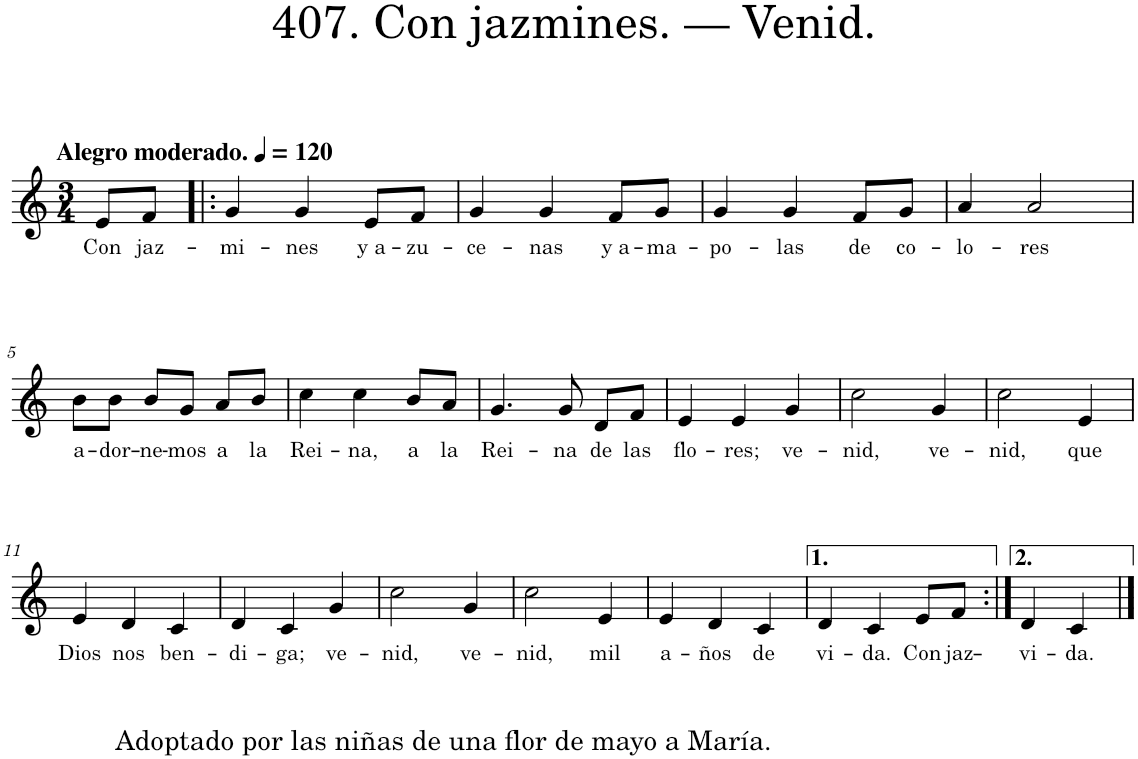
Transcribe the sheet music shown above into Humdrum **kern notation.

**kern	**text
*part1	*part1
*staff1	*staff1
*I"Piano	*
*I'Pno.	*
*clefG2	*
*k[]	*
*M3/4	*
*MM120	*
=	=
!LO:TX:a:B:t=Alegro moderado.	!
!	!LO:LY:b
8e/L	Con
!	!LO:LY:b
8f/J	jaz-
=1!|:	=1!|:
!	!LO:LY:b
4g/	-mi-
!	!LO:LY:b
4g/	-nes
!	!LO:LY:b
8e/L	y a-
!	!LO:LY:b
8f/J	-zu-
=2	=2
!	!LO:LY:b
4g/	-ce-
!	!LO:LY:b
4g/	-nas
!	!LO:LY:b
8f/L	y a-
!	!LO:LY:b
8g/J	-ma-
=3	=3
!	!LO:LY:b
4g/	-po-
!	!LO:LY:b
4g/	-las
!	!LO:LY:b
8f/L	de
!	!LO:LY:b
8g/J	co-
=4	=4
!	!LO:LY:b
4a/	-lo-
!	!LO:LY:b
2a/	-res
!!LO:LB:g=z
=5	=5
!	!LO:LY:b
8b\L	a-
!	!LO:LY:b
8b\J	-dor-
!	!LO:LY:b
8b/L	-ne-
!	!LO:LY:b
8g/J	-mos
!	!LO:LY:b
8a/L	a
!	!LO:LY:b
8b/J	la
=6	=6
!	!LO:LY:b
4cc\	Rei-
!	!LO:LY:b
4cc\	-na,
!	!LO:LY:b
8b/L	a
!	!LO:LY:b
8a/J	la
=7	=7
!	!LO:LY:b
4.g/	Rei-
!	!LO:LY:b
8g/	-na
!	!LO:LY:b
8d/L	de
!	!LO:LY:b
8f/J	las
=8	=8
!	!LO:LY:b
4e/	flo-
!	!LO:LY:b
4e/	-res;
!	!LO:LY:b
4g/	ve-
=9	=9
!	!LO:LY:b
2cc\	-nid,
!	!LO:LY:b
4g/	ve-
=10	=10
!	!LO:LY:b
2cc\	-nid,
!	!LO:LY:b
4e/	que
!!LO:LB:g=z
=11	=11
!	!LO:LY:b
4e/	Dios
!	!LO:LY:b
4d/	nos
!LO:TX:b:t=Adoptado por las niñas de una flor de mayo a María.	!
!	!LO:LY:b
4c/	ben-
=12	=12
!	!LO:LY:b
4d/	-di-
!	!LO:LY:b
4c/	-ga;
!	!LO:LY:b
4g/	ve-
=13	=13
!	!LO:LY:b
2cc\	-nid,
!	!LO:LY:b
4g/	ve-
=14	=14
!	!LO:LY:b
2cc\	-nid,
!	!LO:LY:b
4e/	mil
=15	=15
!	!LO:LY:b
4e/	a-
!	!LO:LY:b
4d/	-ños
!	!LO:LY:b
4c/	de
=16	=16
!	!LO:LY:b
4d/	vi-
!	!LO:LY:b
4c/	-da.
!	!LO:LY:b
8e/L	Con
!	!LO:LY:b
8f/J	jaz-
=17:|!	=17:|!
!	!LO:LY:b
4d/	vi-
!	!LO:LY:b
4c/	-da.
==	==
*-	*-
